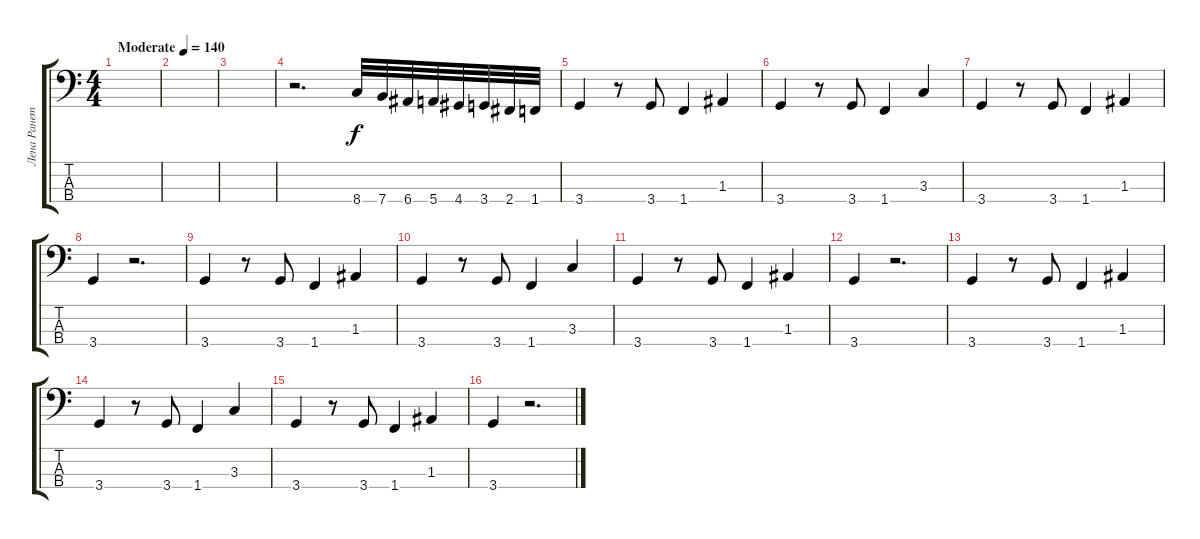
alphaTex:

\track ("Лена Ранетка" "Лена Ранет") {instrument electricbassfinger}
\staff {score tabs}
\tuning (G2 D2 A1 E1) {hide}
\ts (4 4)
\tempo (140 "Moderate")
\clef f4
\ks c
|
|
|
r.2{d} 8.4.32 7.4.32 6.4.32 5.4.32 4.4.32 3.4.32 2.4.32 1.4.32 |
3.4.4 r.8 3.4.8 1.4.4 1.3.4 |
3.4.4 r.8 3.4.8 1.4.4 3.3.4 |
3.4.4 r.8 3.4.8 1.4.4 1.3.4 |
3.4.4 r.2{d} |
3.4.4 r.8 3.4.8 1.4.4 1.3.4 |
3.4.4 r.8 3.4.8 1.4.4 3.3.4 |
3.4.4 r.8 3.4.8 1.4.4 1.3.4 |
3.4.4 r.2{d} |
3.4.4 r.8 3.4.8 1.4.4 1.3.4 |
3.4.4 r.8 3.4.8 1.4.4 3.3.4 |
3.4.4 r.8 3.4.8 1.4.4 1.3.4 |
3.4.4 r.2{d}
